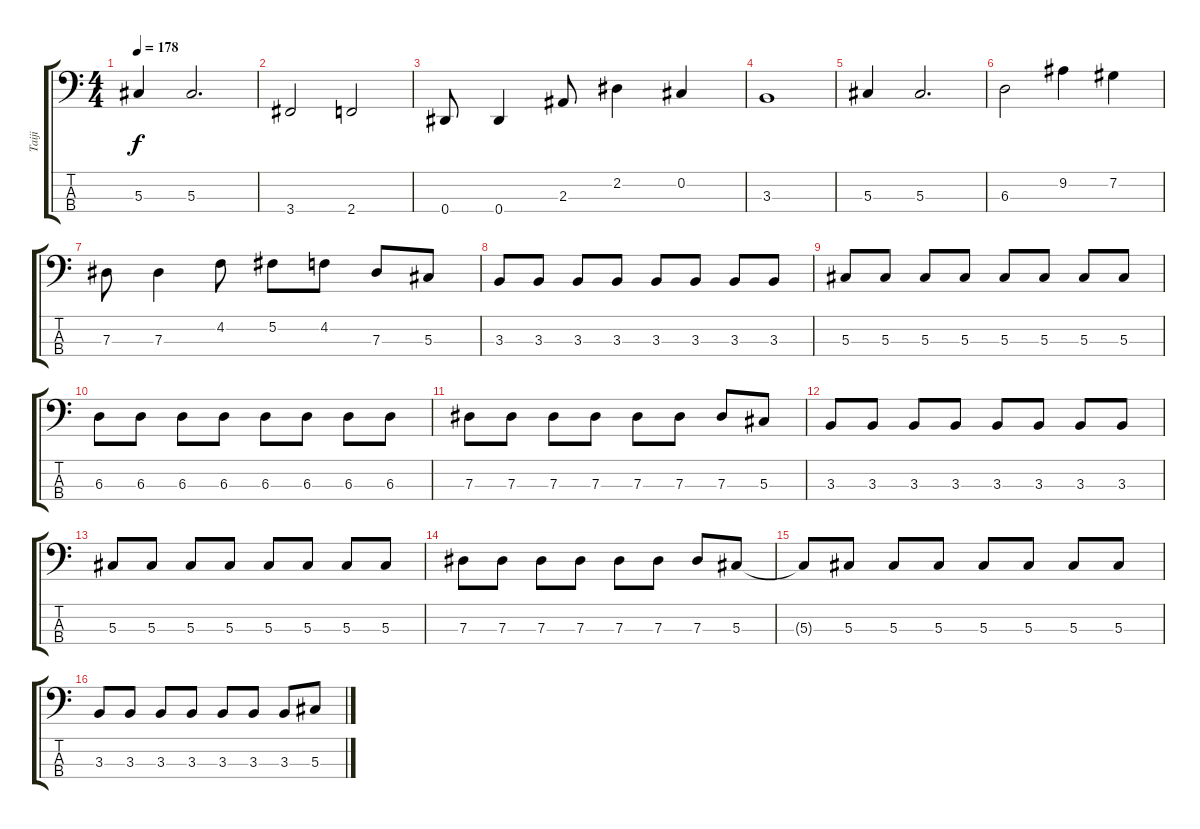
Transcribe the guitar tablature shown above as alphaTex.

\track ("Taiji" "Taiji") {instrument electricbasspick}
\staff {score tabs}
\tuning (Gb2 Db2 Ab1 Eb1) {hide}
\ts (4 4)
\tempo 178
\clef f4
\ks c
5.3.4{dy f} 5.3.2{d} |
3.4.2 2.4.2 |
0.4.8 0.4.4 2.3.8 2.2.4 0.2.4 |
3.3.1 |
5.3.4 5.3.2{d} |
6.3.2 9.2.4 7.2.4 |
7.3.8 7.3.4 4.2.8 5.2.8 4.2.8 7.3.8 5.3.8 |
3.3.8 3.3.8 3.3.8 3.3.8 3.3.8 3.3.8 3.3.8 3.3.8 |
5.3.8 5.3.8 5.3.8 5.3.8 5.3.8 5.3.8 5.3.8 5.3.8 |
6.3.8 6.3.8 6.3.8 6.3.8 6.3.8 6.3.8 6.3.8 6.3.8 |
7.3.8 7.3.8 7.3.8 7.3.8 7.3.8 7.3.8 7.3.8 5.3.8 |
3.3.8 3.3.8 3.3.8 3.3.8 3.3.8 3.3.8 3.3.8 3.3.8 |
5.3.8 5.3.8 5.3.8 5.3.8 5.3.8 5.3.8 5.3.8 5.3.8 |
7.3.8 7.3.8 7.3.8 7.3.8 7.3.8 7.3.8 7.3.8 5.3.8 |
5.3{t}.8 5.3.8 5.3.8 5.3.8 5.3.8 5.3.8 5.3.8 5.3.8 |
3.3.8 3.3.8 3.3.8 3.3.8 3.3.8 3.3.8 3.3.8 5.3.8
